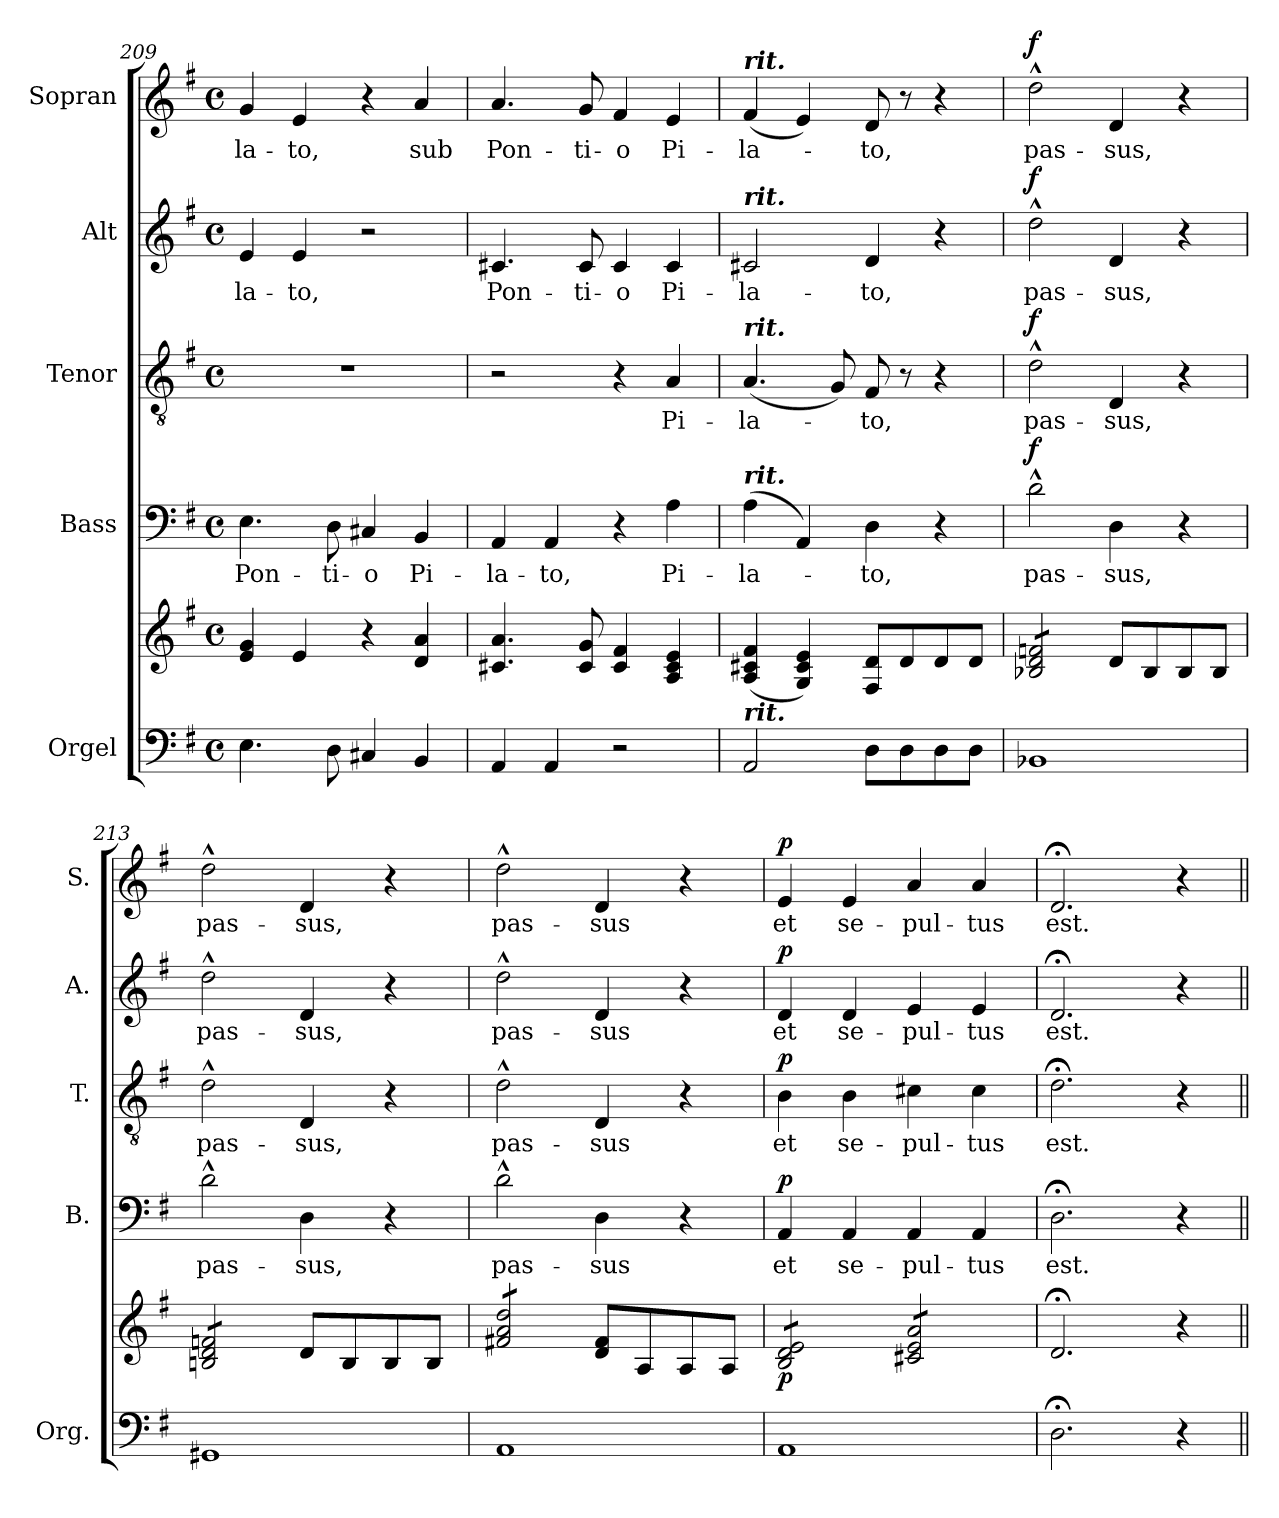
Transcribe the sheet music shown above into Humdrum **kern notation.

**kern	**kern	**dynam	**kern	**text	**dynam	**kern	**text	**dynam	**kern	**text	**dynam	**kern	**text	**dynam
*part5	*part5	*part5	*part4	*part4	*part4	*part3	*part3	*part3	*part2	*part2	*part2	*part1	*part1	*part1
*staff6	*staff5	*staff5/6	*staff4	*staff4	*staff4	*staff3	*staff3	*staff3	*staff2	*staff2	*staff2	*staff1	*staff1	*staff1
*I"Orgel	*	*	*I"Bass	*	*	*I"Tenor	*	*	*I"Alt	*	*	*I"Sopran	*	*
*I'Org.	*	*	*I'B.	*	*	*I'T.	*	*	*I'A.	*	*	*I'S.	*	*
*clefF4	*clefG2	*	*clefF4	*	*	*clefGv2	*	*	*clefG2	*	*	*clefG2	*	*
*k[f#]	*k[f#]	*	*k[f#]	*	*	*k[f#]	*	*	*k[f#]	*	*	*k[f#]	*	*
*G:	*G:	*	*G:	*	*	*G:	*	*	*G:	*	*	*G:	*	*
*M4/4	*M4/4	*	*M4/4	*	*	*M4/4	*	*	*M4/4	*	*	*M4/4	*	*
*met(c)	*met(c)	*	*met(c)	*	*	*met(c)	*	*	*met(c)	*	*	*met(c)	*	*
=209	=209	=209	=209	=209	=209	=209	=209	=209	=209	=209	=209	=209	=209	=209
!	!	!	!	!LO:LY:b	!	!	!	!	!	!LO:LY:b	!	!	!LO:LY:b	!
4.E\	4e/ 4g/	.	4.E\	Pon-	.	1r	.	.	4e/	-la-	.	4g/	-la-	.
!	!	!	!	!	!	!	!	!	!	!LO:LY:b	!	!	!LO:LY:b	!
.	4e/	.	.	.	.	.	.	.	4e/	-to,	.	4e/	-to,	.
!	!	!	!	!LO:LY:b	!	!	!	!	!	!	!	!	!	!
8D\	.	.	8D\	-ti-	.	.	.	.	.	.	.	.	.	.
!	!	!	!	!LO:LY:b	!	!	!	!	!	!	!	!	!	!
4C#X/	4r	.	4C#X/	-o	.	.	.	.	2r	.	.	4r	.	.
!	!	!	!	!LO:LY:b	!	!	!	!	!	!	!	!	!LO:LY:b	!
4BB/	4d/ 4a/	.	4BB/	Pi-	.	.	.	.	.	.	.	4a/	sub	.
=210	=210	=210	=210	=210	=210	=210	=210	=210	=210	=210	=210	=210	=210	=210
!	!	!	!	!LO:LY:b	!	!	!	!	!	!LO:LY:b	!	!	!LO:LY:b	!
4AA/	4.c#X/ 4.a/	.	4AA/	-la-	.	2r	.	.	4.c#X/	Pon-	.	4.a/	Pon-	.
!	!	!	!	!LO:LY:b	!	!	!	!	!	!	!	!	!	!
4AA/	.	.	4AA/	-to,	.	.	.	.	.	.	.	.	.	.
!	!	!	!	!	!	!	!	!	!	!LO:LY:b	!	!	!LO:LY:b	!
.	8c#/ 8g/	.	.	.	.	.	.	.	8c#/	-ti-	.	8g/	-ti-	.
!	!	!	!	!	!	!	!	!	!	!LO:LY:b	!	!	!LO:LY:b	!
2r	4c#/ 4f#/	.	4r	.	.	4r	.	.	4c#/	-o	.	4f#/	-o	.
!	!	!	!	!LO:LY:b	!	!	!LO:LY:b	!	!	!LO:LY:b	!	!	!LO:LY:b	!
.	4A/ 4c#/ 4e/	.	4A\	Pi-	.	4A/	Pi-	.	4c#/	Pi-	.	4e/	Pi-	.
=211	=211	=211	=211	=211	=211	=211	=211	=211	=211	=211	=211	=211	=211	=211
!	!	!	!	!	!	!	!	!	!	!	!	!LO:TX:a:Bi:t=rit.	!	!
!	!	!	!	!	!	!	!	!	!LO:TX:a:Bi:t=rit.	!	!	!	!	!
!	!	!	!	!	!	!LO:TX:a:Bi:t=rit.	!	!	!	!	!	!	!	!
!	!	!	!LO:TX:a:Bi:t=rit.	!	!	!	!	!	!	!	!	!	!	!
!	!LO:TX:b:Bi:t=rit.	!	!	!	!	!	!	!	!	!	!	!	!	!
!	!	!	!	!LO:LY:b	!	!	!LO:LY:b	!	!	!LO:LY:b	!	!	!LO:LY:b	!
2AA/	(<4A/ 4c#X/ 4f#/	.	(>4A\	-la-	.	(<4.A/	-la-	.	2c#X/	-la-	.	(<4f#/	-la-	.
.	4G/ 4c#/ 4e/)	.	4AA/)	.	.	.	.	.	.	.	.	4e/)	.	.
.	.	.	.	.	.	8G/)	.	.	.	.	.	.	.	.
!	!	!	!	!LO:LY:b	!	!	!LO:LY:b	!	!	!LO:LY:b	!	!	!LO:LY:b	!
8D\L	8F#/ 8d/L	.	4D\	-to,	.	8F#/	-to,	.	4d/	-to,	.	8d/	-to,	.
8D\	8d/	.	.	.	.	8r	.	.	.	.	.	8r	.	.
8D\	8d/	.	4r	.	.	4r	.	.	4r	.	.	4r	.	.
8D\J	8d/J	.	.	.	.	.	.	.	.	.	.	.	.	.
!!LO:PB:g=z
=212	=212	=212	=212	=212	=212	=212	=212	=212	=212	=212	=212	=212	=212	=212
!	!	!	!	!LO:LY:b	!LO:DY:a	!	!LO:LY:b	!LO:DY:a	!	!LO:LY:b	!LO:DY:a	!	!LO:LY:b	!LO:DY:a
*	*tremolo	*	*	*	*	*	*	*	*	*	*	*	*	*
1BB-X	8B-X/ 8d/ 8fn/L	.	2d^^>\	pas-	f	2d^^>\	pas-	f	2dd^^>\	pas-	f	2dd^^>\	pas-	f
.	8B-X/ 8d/ 8fn/	.	.	.	.	.	.	.	.	.	.	.	.	.
.	8B-X/ 8d/ 8fn/	.	.	.	.	.	.	.	.	.	.	.	.	.
.	8B-X/ 8d/ 8fn/J	.	.	.	.	.	.	.	.	.	.	.	.	.
*	*Xtremolo	*	*	*	*	*	*	*	*	*	*	*	*	*
!	!	!	!	!LO:LY:b	!	!	!LO:LY:b	!	!	!LO:LY:b	!	!	!LO:LY:b	!
.	8d/L	.	4D\	-sus,	.	4D/	-sus,	.	4d/	-sus,	.	4d/	-sus,	.
.	8B-/	.	.	.	.	.	.	.	.	.	.	.	.	.
.	8B-/	.	4r	.	.	4r	.	.	4r	.	.	4r	.	.
.	8B-/J	.	.	.	.	.	.	.	.	.	.	.	.	.
=213	=213	=213	=213	=213	=213	=213	=213	=213	=213	=213	=213	=213	=213	=213
!	!	!	!	!LO:LY:b	!	!	!LO:LY:b	!	!	!LO:LY:b	!	!	!LO:LY:b	!
*	*tremolo	*	*	*	*	*	*	*	*	*	*	*	*	*
1GG#X	8Bn/ 8d/ 8fn/L	.	2d^^>\	pas-	.	2d^^>\	pas-	.	2dd^^>\	pas-	.	2dd^^>\	pas-	.
.	8Bn/ 8d/ 8fn/	.	.	.	.	.	.	.	.	.	.	.	.	.
.	8Bn/ 8d/ 8fn/	.	.	.	.	.	.	.	.	.	.	.	.	.
.	8Bn/ 8d/ 8fn/J	.	.	.	.	.	.	.	.	.	.	.	.	.
*	*Xtremolo	*	*	*	*	*	*	*	*	*	*	*	*	*
!	!	!	!	!LO:LY:b	!	!	!LO:LY:b	!	!	!LO:LY:b	!	!	!LO:LY:b	!
.	8d/L	.	4D\	-sus,	.	4D/	-sus,	.	4d/	-sus,	.	4d/	-sus,	.
.	8B/	.	.	.	.	.	.	.	.	.	.	.	.	.
.	8B/	.	4r	.	.	4r	.	.	4r	.	.	4r	.	.
.	8B/J	.	.	.	.	.	.	.	.	.	.	.	.	.
=214	=214	=214	=214	=214	=214	=214	=214	=214	=214	=214	=214	=214	=214	=214
!	!	!	!	!LO:LY:b	!	!	!LO:LY:b	!	!	!LO:LY:b	!	!	!LO:LY:b	!
*	*tremolo	*	*	*	*	*	*	*	*	*	*	*	*	*
1AA	8f#X/ 8a/ 8dd/L	.	2d^^>\	pas-	.	2d^^>\	pas-	.	2dd^^>\	pas-	.	2dd^^>\	pas-	.
.	8f#X/ 8a/ 8dd/	.	.	.	.	.	.	.	.	.	.	.	.	.
.	8f#X/ 8a/ 8dd/	.	.	.	.	.	.	.	.	.	.	.	.	.
.	8f#X/ 8a/ 8dd/J	.	.	.	.	.	.	.	.	.	.	.	.	.
*	*Xtremolo	*	*	*	*	*	*	*	*	*	*	*	*	*
!	!	!	!	!LO:LY:b	!	!	!LO:LY:b	!	!	!LO:LY:b	!	!	!LO:LY:b	!
.	8d/ 8f#/L	.	4D\	-sus	.	4D/	-sus	.	4d/	-sus	.	4d/	-sus	.
.	8A/	.	.	.	.	.	.	.	.	.	.	.	.	.
.	8A/	.	4r	.	.	4r	.	.	4r	.	.	4r	.	.
.	8A/J	.	.	.	.	.	.	.	.	.	.	.	.	.
=215	=215	=215	=215	=215	=215	=215	=215	=215	=215	=215	=215	=215	=215	=215
!	!	!LO:DY:b	!	!LO:LY:b	!LO:DY:a	!	!LO:LY:b	!LO:DY:a	!	!LO:LY:b	!LO:DY:a	!	!LO:LY:b	!LO:DY:a
*	*tremolo	*	*	*	*	*	*	*	*	*	*	*	*	*
1AA	8B/ 8d/ 8e/L	p	4AA/	et	p	4B\	et	p	4d/	et	p	4e/	et	p
.	8B/ 8d/ 8e/	.	.	.	.	.	.	.	.	.	.	.	.	.
!	!	!	!	!LO:LY:b	!	!	!LO:LY:b	!	!	!LO:LY:b	!	!	!LO:LY:b	!
.	8B/ 8d/ 8e/	.	4AA/	se-	.	4B\	se-	.	4d/	se-	.	4e/	se-	.
.	8B/ 8d/ 8e/J	.	.	.	.	.	.	.	.	.	.	.	.	.
!	!	!	!	!LO:LY:b	!	!	!LO:LY:b	!	!	!LO:LY:b	!	!	!LO:LY:b	!
.	8c#X/ 8e/ 8a/L	.	4AA/	-pul-	.	4c#X\	-pul-	.	4e/	-pul-	.	4a/	-pul-	.
.	8c#X/ 8e/ 8a/	.	.	.	.	.	.	.	.	.	.	.	.	.
!	!	!	!	!LO:LY:b	!	!	!LO:LY:b	!	!	!LO:LY:b	!	!	!LO:LY:b	!
.	8c#X/ 8e/ 8a/	.	4AA/	-tus	.	4c#\	-tus	.	4e/	-tus	.	4a/	-tus	.
.	8c#X/ 8e/ 8a/J	.	.	.	.	.	.	.	.	.	.	.	.	.
*	*Xtremolo	*	*	*	*	*	*	*	*	*	*	*	*	*
=216	=216	=216	=216	=216	=216	=216	=216	=216	=216	=216	=216	=216	=216	=216
!	!	!	!	!LO:LY:b	!	!	!LO:LY:b	!	!	!LO:LY:b	!	!	!LO:LY:b	!
2.D;<\	2.d;</	.	2.D;<\	est.	.	2.d;<\	est.	.	2.d;</	est.	.	2.d;</	est.	.
4r	4r	.	4r	.	.	4r	.	.	4r	.	.	4r	.	.
=||	=||	=||	=||	=||	=||	=||	=||	=||	=||	=||	=||	=||	=||	=||
*-	*-	*-	*-	*-	*-	*-	*-	*-	*-	*-	*-	*-	*-	*-
